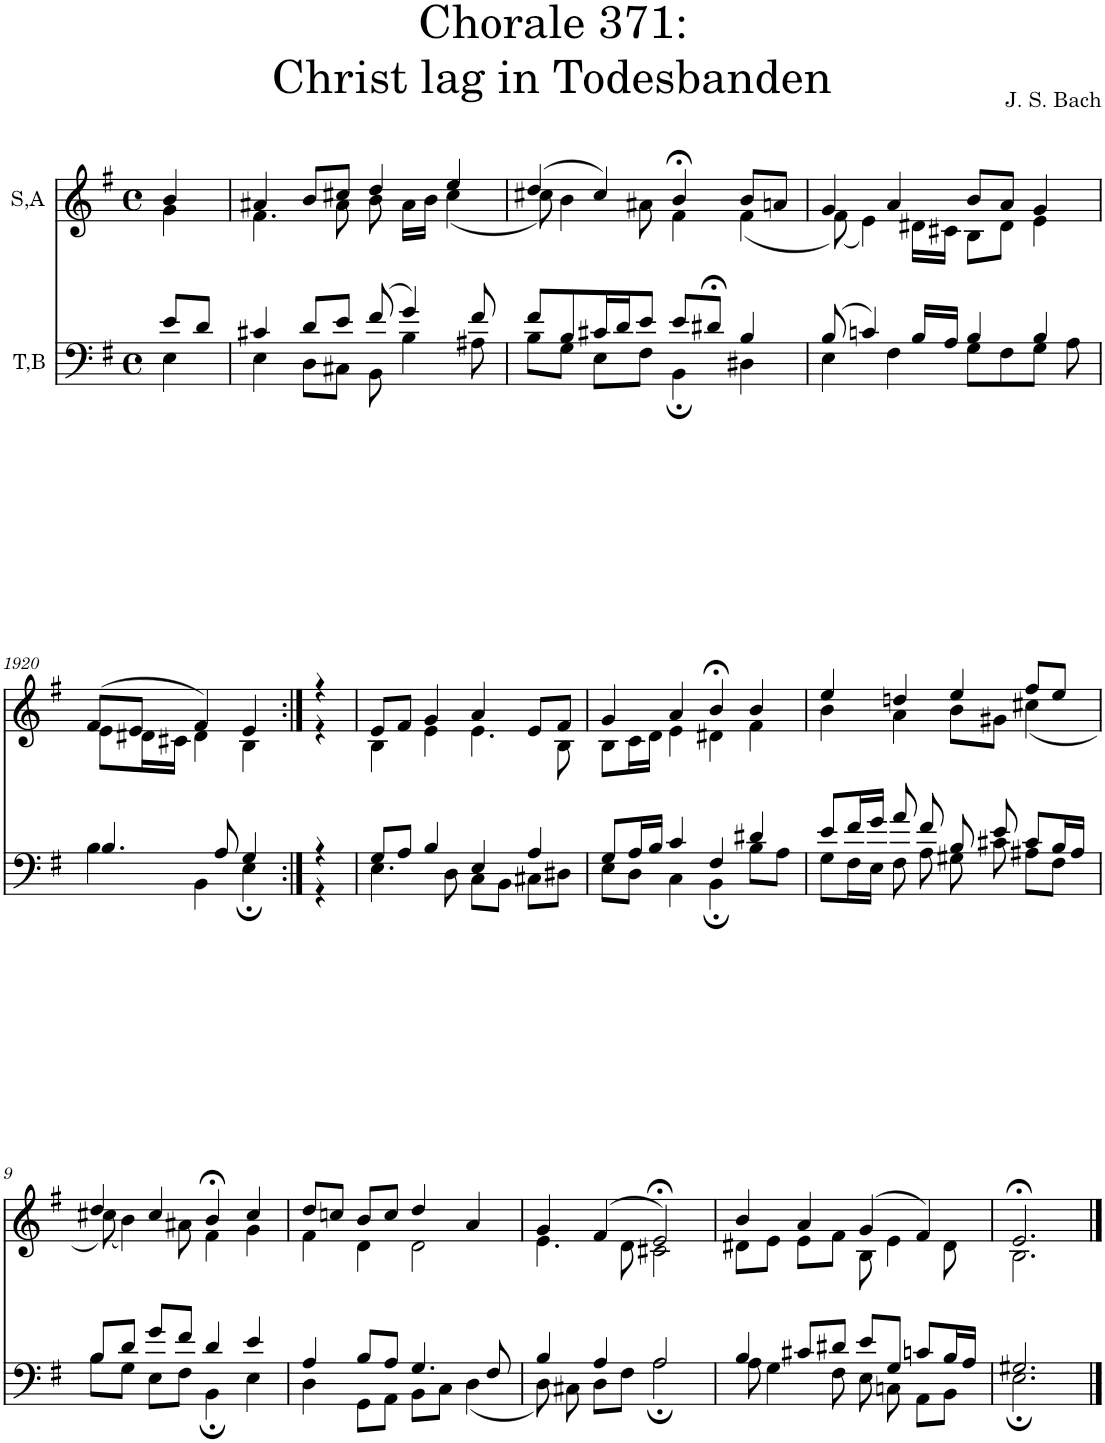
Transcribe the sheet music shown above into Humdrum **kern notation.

**kern	**kern
*part2	*part1
*staff2	*staff1
*I"T,B	*I"S,A
*clefF4	*clefG2
*k[f#]	*k[f#]
*M4/4	*M4/4
*met(c)	*met(c)
=	=
*^	*^
8e/L	4E\	4b/	4g\
8d/J	.	.	.
=1	=1	=1	=1
4c#X/	4E\	4a#X/	4.f#\
8d/L	8D\L	8b/L	.
8e/J	8C#X\J	8cc#X/J	8a#\
(>8f#/	8BB\	4dd/	8b\
4g/)	4B\	.	16a#\LL
.	.	.	16b\JJ
.	.	4ee/	(<4cc#\
8f#/	8A#X\	.	.
=2	=2	=2	=2
8f#/L	8B\L	(>4dd/	8cc#X\)
8B/	8G\J	.	4b\
16c#X/L	8E\L	4cc#/)	.
16d/J	.	.	.
8e/J	8F#\J	.	8a#X\
8e/L	4BB;\	4b;</	4f#\
8d#X;</J	.	.	.
4B/	4D#X\	8b/L	(<4f#\
.	.	8an/J	.
=3	=3	=3	=3
(>8B/	4E\	4g/	(<8f#\)
4cn/)	.	.	4e\)
.	4F#\	4a/	.
16B/LL	.	.	16d#X\LL
16A/JJ	.	.	16c#X\JJ
4B/	8G\L	8b/L	8B\L
.	8F#\	8a/J	8d#\J
4B/	8G\J	4g/	4e\
.	8A\	.	.
!!LO:LB:g=z	!!
=1920	=1920	=1920	=1920
4.B/	4B\	(>8f#/L	8e\L
.	.	8e/J	16d#X\L
.	.	.	16c#X\JJ
.	4BB\	4f#/)	4d#\
8A/	.	.	.
4G/	4E;\	4e/	4B\
=1921:|!	=1921:|!	=1921:|!	=1921:|!
4r	4r	4r	4r
=6	=6	=6	=6
8G/L	4.E\	8e/L	4B\
8A/J	.	8f#/J	.
4B/	.	4g/	4e\
.	8D\	.	.
4E/	8C\L	4a/	4.e\
.	8BB\J	.	.
4A/	8C#X\L	8e/L	.
.	8D#X\J	8f#/J	8B\
=7	=7	=7	=7
8G/L	8E\L	4g/	8B\L
16A/L	8D\J	.	16c\L
16B/JJ	.	.	16d\JJ
4c/	4C\	4a/	4e\
4F#/	4BB;\	4b;</	4d#X\
4d#X/	8B\L	4b/	4f#\
.	8A\J	.	.
=8	=8	=8	=8
8e/L	8G\L	4ee/	4b\
16f#/L	16F#\L	.	.
16g/JJ	16E\JJ	.	.
8a/	8F#\	4ddn/	4a\
8f#/	8A\	.	.
8B/	8G#X\	4ee/	8b\L
8e/	8c#X\	.	8g#X\J
8c#/L	8A#X\L	8ff#/L	(<4cc#X\
16B/L	8F#\J	8ee/J	.
16A#/JJ	.	.	.
!!LO:LB:g=z	!!
=9	=9	=9	=9
8B/L	8B\L	4dd/	(<8cc#X\)
8d/J	8G\J	.	4b\)
8g/L	8E\L	4cc#/	.
8f#/J	8F#\J	.	8a#X\
4d/	4BB;\	4b;</	4f#\
4e/	4E\	4cc#/	4g\
=10	=10	=10	=10
4A/	4D\	8dd/L	4f#\
.	.	8ccn/J	.
8B/L	8GG\L	8b/L	4d\
8A/J	8AA\J	8cc/J	.
4.G/	8BB\L	4dd/	2d\
.	8C\J	.	.
.	(<4D\	4a/	.
8F#/	.	.	.
=11	=11	=11	=11
4B/	8D\)	4g/	4.e\
.	8C#X\	.	.
4A/	8D\L	(>4f#/	.
.	8F#\J	.	8d\
2A/	2A;\	2e;</)	2c#X\
=12	=12	=12	=12
4B/	8A\	4b/	8d#X\L
.	4G\	.	8e\J
8c#X/L	.	4a/	8e\L
8d#X/J	8F#\	.	8f#\J
8e/L	8E\	(>4g/	8B\
8G/J	8Cn\	.	4e\
8cn/L	8AA\L	4f#/)	.
16B/L	8BB\J	.	8d#\
16A/JJ	.	.	.
=13	=13	=13	=13
2.G#X/	2.E;\	2.e;</	2.B\
*v	*v	*	*
*	*v	*v
==	==
*-	*-
